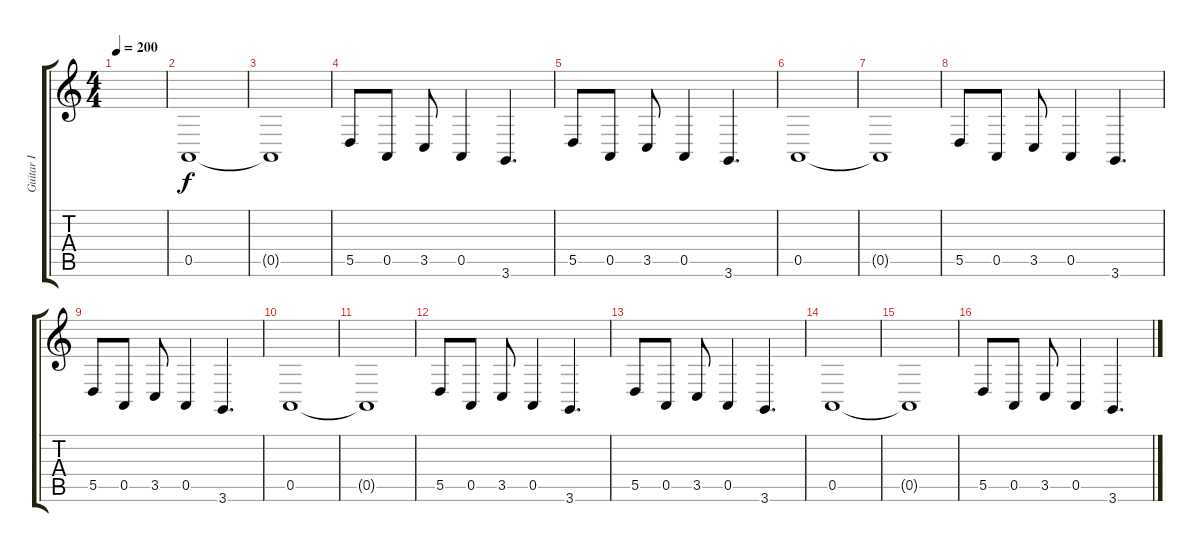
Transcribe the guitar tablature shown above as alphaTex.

\track ("Guitar I" "Guitar I") {instrument lead8bassandlead}
\staff {score tabs}
\tuning (E4 B3 G3 D3 A2 E2) {hide}
\ts (4 4)
\tempo 200
\clef g2
\ks c
|
0.5.1 |
0.5{t}.1 |
5.5.8 0.5.8 3.5.8 0.5.4 3.6.4{d} |
5.5.8 0.5.8 3.5.8 0.5.4 3.6.4{d} |
0.5.1 |
0.5{t}.1 |
5.5.8 0.5.8 3.5.8 0.5.4 3.6.4{d} |
5.5.8 0.5.8 3.5.8 0.5.4 3.6.4{d} |
0.5.1 |
0.5{t}.1 |
5.5.8 0.5.8 3.5.8 0.5.4 3.6.4{d} |
5.5.8 0.5.8 3.5.8 0.5.4 3.6.4{d} |
0.5.1 |
0.5{t}.1 |
5.5.8 0.5.8 3.5.8 0.5.4 3.6.4{d}
